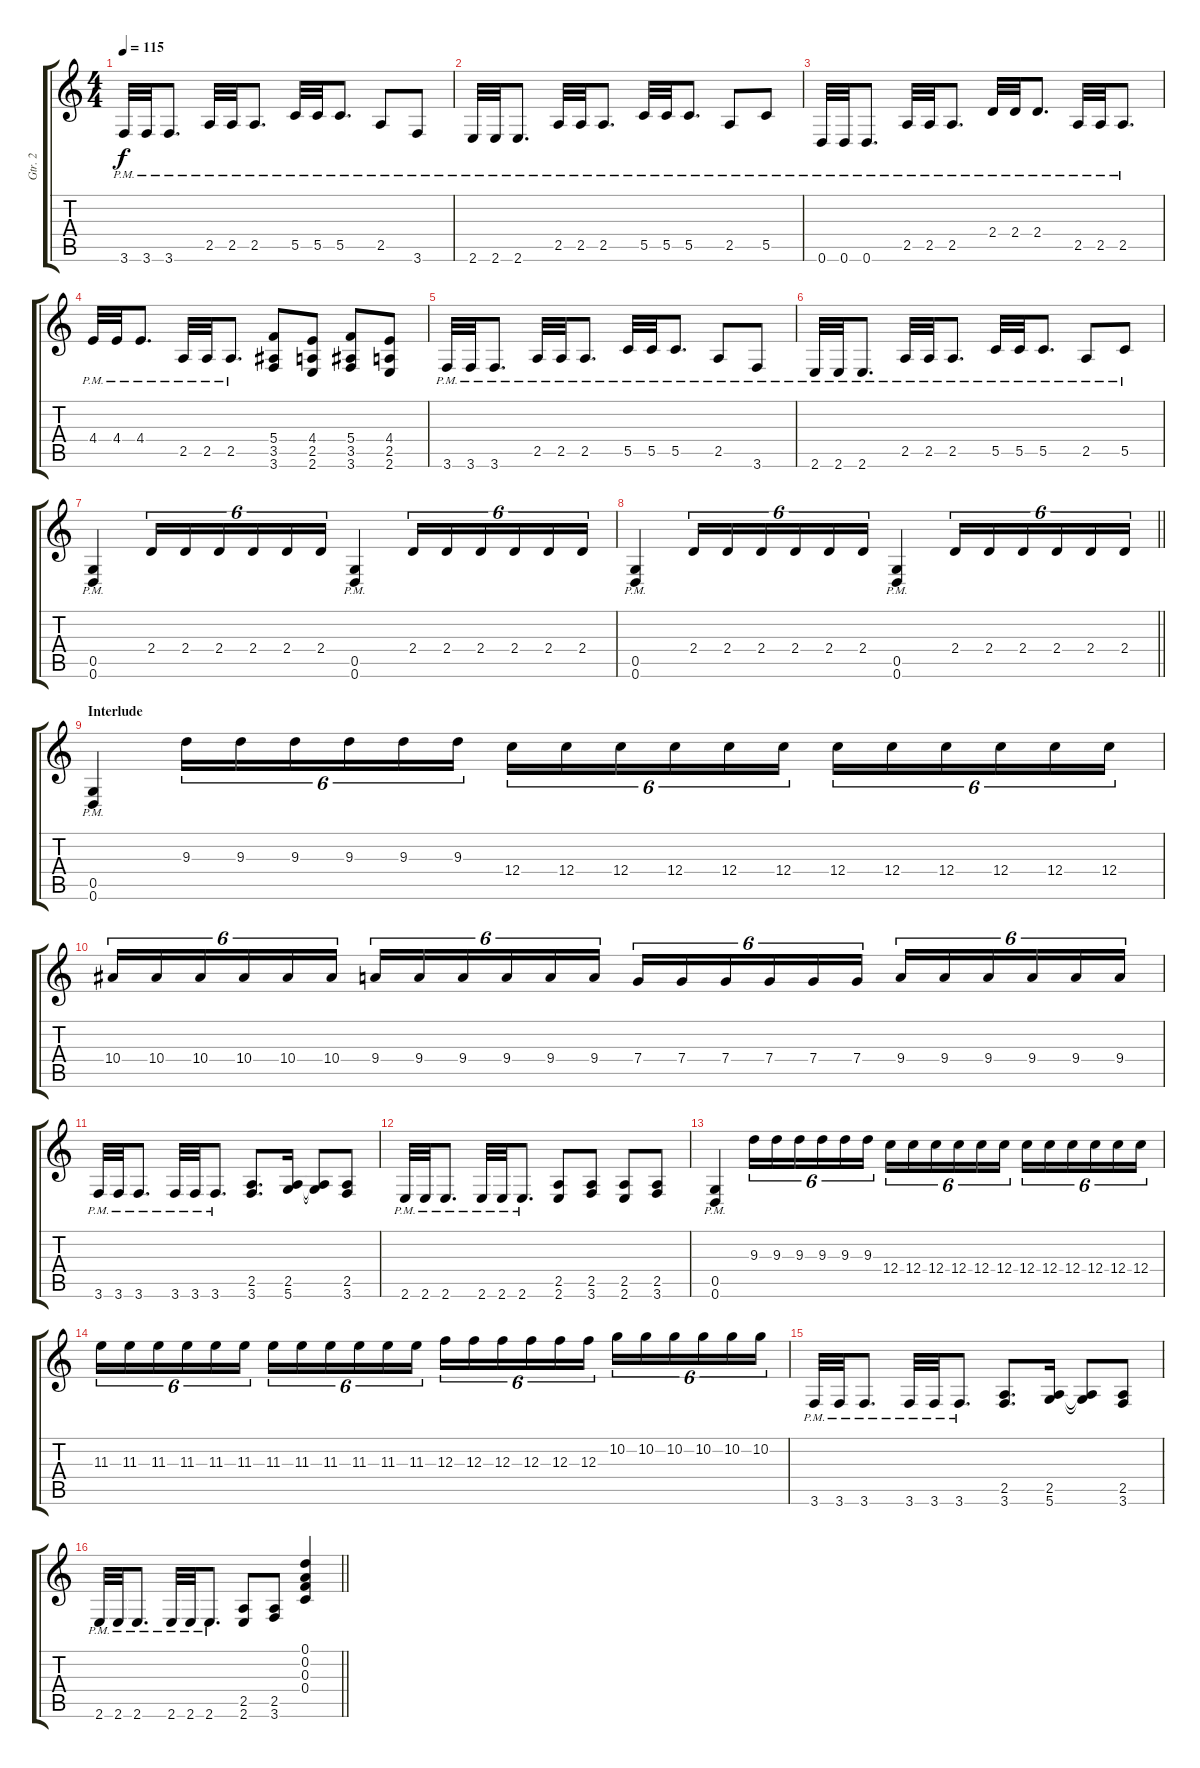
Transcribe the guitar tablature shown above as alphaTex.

\track ("Gtr. 2" "Gtr. 2") {instrument distortionguitar}
\staff {score tabs}
\tuning (D4 A3 F3 C3 G2 D2) {hide}
\ts (4 4)
\tempo 115
\clef g2
\ks c
3.6{pm}.32{dy f} 3.6{pm}.32 3.6{pm}.8{d} 2.5{pm}.32 2.5{pm}.32 2.5{pm}.8{d} 5.5{pm}.32 5.5{pm}.32 5.5{pm}.8{d} 2.5{pm}.8 3.6{pm}.8 |
2.6{pm}.32 2.6{pm}.32 2.6{pm}.8{d} 2.5{pm}.32 2.5{pm}.32 2.5{pm}.8{d} 5.5{pm}.32 5.5{pm}.32 5.5{pm}.8{d} 2.5{pm}.8 5.5{pm}.8 |
0.6{pm}.32 0.6{pm}.32 0.6{pm}.8{d} 2.5{pm}.32 2.5{pm}.32 2.5{pm}.8{d} 2.4{pm}.32 2.4{pm}.32 2.4{pm}.8{d} 2.5{pm}.32 2.5{pm}.32 2.5{pm}.8{d} |
4.4{pm}.32 4.4{pm}.32 4.4{pm}.8{d} 2.5{pm}.32 2.5{pm}.32 2.5{pm}.8{d} (5.4 3.5 3.6).8 (4.4 2.5 2.6).8 (5.4 3.5 3.6).8 (4.4 2.5 2.6).8 |
3.6{pm}.32 3.6{pm}.32 3.6{pm}.8{d} 2.5{pm}.32 2.5{pm}.32 2.5{pm}.8{d} 5.5{pm}.32 5.5{pm}.32 5.5{pm}.8{d} 2.5{pm}.8 3.6{pm}.8 |
2.6{pm}.32 2.6{pm}.32 2.6{pm}.8{d} 2.5{pm}.32 2.5{pm}.32 2.5{pm}.8{d} 5.5{pm}.32 5.5{pm}.32 5.5{pm}.8{d} 2.5{pm}.8 5.5{pm}.8 |
(0.5{pm} 0.6{pm}).4 2.4.16{tu (6 4)} 2.4.16{tu (6 4)} 2.4.16{tu (6 4)} 2.4.16{tu (6 4)} 2.4.16{tu (6 4)} 2.4.16{tu (6 4)} (0.5{pm} 0.6{pm}).4 2.4.16{tu (6 4)} 2.4.16{tu (6 4)} 2.4.16{tu (6 4)} 2.4.16{tu (6 4)} 2.4.16{tu (6 4)} 2.4.16{tu (6 4)} |
\barLineRight lightlight
(0.5{pm} 0.6{pm}).4 2.4.16{tu (6 4)} 2.4.16{tu (6 4)} 2.4.16{tu (6 4)} 2.4.16{tu (6 4)} 2.4.16{tu (6 4)} 2.4.16{tu (6 4)} (0.5{pm} 0.6{pm}).4 2.4.16{tu (6 4)} 2.4.16{tu (6 4)} 2.4.16{tu (6 4)} 2.4.16{tu (6 4)} 2.4.16{tu (6 4)} 2.4.16{tu (6 4)} |
\section ("" "Interlude")
(0.5{pm} 0.6{pm}).4 9.3.16{tu (6 4)} 9.3.16{tu (6 4)} 9.3.16{tu (6 4)} 9.3.16{tu (6 4)} 9.3.16{tu (6 4)} 9.3.16{tu (6 4)} 12.4.16{tu (6 4)} 12.4.16{tu (6 4)} 12.4.16{tu (6 4)} 12.4.16{tu (6 4)} 12.4.16{tu (6 4)} 12.4.16{tu (6 4)} 12.4.16{tu (6 4)} 12.4.16{tu (6 4)} 12.4.16{tu (6 4)} 12.4.16{tu (6 4)} 12.4.16{tu (6 4)} 12.4.16{tu (6 4)} |
10.4.16{tu (6 4)} 10.4.16{tu (6 4)} 10.4.16{tu (6 4)} 10.4.16{tu (6 4)} 10.4.16{tu (6 4)} 10.4.16{tu (6 4)} 9.4.16{tu (6 4)} 9.4.16{tu (6 4)} 9.4.16{tu (6 4)} 9.4.16{tu (6 4)} 9.4.16{tu (6 4)} 9.4.16{tu (6 4)} 7.4.16{tu (6 4)} 7.4.16{tu (6 4)} 7.4.16{tu (6 4)} 7.4.16{tu (6 4)} 7.4.16{tu (6 4)} 7.4.16{tu (6 4)} 9.4.16{tu (6 4)} 9.4.16{tu (6 4)} 9.4.16{tu (6 4)} 9.4.16{tu (6 4)} 9.4.16{tu (6 4)} 9.4.16{tu (6 4)} |
3.6{pm}.32 3.6{pm}.32 3.6{pm}.8{d} 3.6{pm}.32 3.6{pm}.32 3.6{pm}.8{d} (2.5 3.6).8{d} (2.5 5.6).16 (2.5{t} 5.6{t}).8 (2.5 3.6).8 |
2.6{pm}.32 2.6{pm}.32 2.6{pm}.8{d} 2.6{pm}.32 2.6{pm}.32 2.6{pm}.8{d} (2.5 2.6).8 (2.5 3.6).8 (2.5 2.6).8 (2.5 3.6).8 |
(0.5{pm} 0.6{pm}).4 9.3.16{tu (6 4)} 9.3.16{tu (6 4)} 9.3.16{tu (6 4)} 9.3.16{tu (6 4)} 9.3.16{tu (6 4)} 9.3.16{tu (6 4)} 12.4.16{tu (6 4)} 12.4.16{tu (6 4)} 12.4.16{tu (6 4)} 12.4.16{tu (6 4)} 12.4.16{tu (6 4)} 12.4.16{tu (6 4)} 12.4.16{tu (6 4)} 12.4.16{tu (6 4)} 12.4.16{tu (6 4)} 12.4.16{tu (6 4)} 12.4.16{tu (6 4)} 12.4.16{tu (6 4)} |
11.3.16{tu (6 4)} 11.3.16{tu (6 4)} 11.3.16{tu (6 4)} 11.3.16{tu (6 4)} 11.3.16{tu (6 4)} 11.3.16{tu (6 4)} 11.3.16{tu (6 4)} 11.3.16{tu (6 4)} 11.3.16{tu (6 4)} 11.3.16{tu (6 4)} 11.3.16{tu (6 4)} 11.3.16{tu (6 4)} 12.3.16{tu (6 4)} 12.3.16{tu (6 4)} 12.3.16{tu (6 4)} 12.3.16{tu (6 4)} 12.3.16{tu (6 4)} 12.3.16{tu (6 4)} 10.2.16{tu (6 4)} 10.2.16{tu (6 4)} 10.2.16{tu (6 4)} 10.2.16{tu (6 4)} 10.2.16{tu (6 4)} 10.2.16{tu (6 4)} |
3.6{pm}.32 3.6{pm}.32 3.6{pm}.8{d} 3.6{pm}.32 3.6{pm}.32 3.6{pm}.8{d} (2.5 3.6).8{d} (2.5 5.6).16 (2.5{t} 5.6{t}).8 (2.5 3.6).8 |
\barLineRight lightlight
2.6{pm}.32 2.6{pm}.32 2.6{pm}.8{d} 2.6{pm}.32 2.6{pm}.32 2.6{pm}.8{d} (2.5 2.6).8 (2.5 3.6).8 (0.1 0.2 0.3 0.4).4
